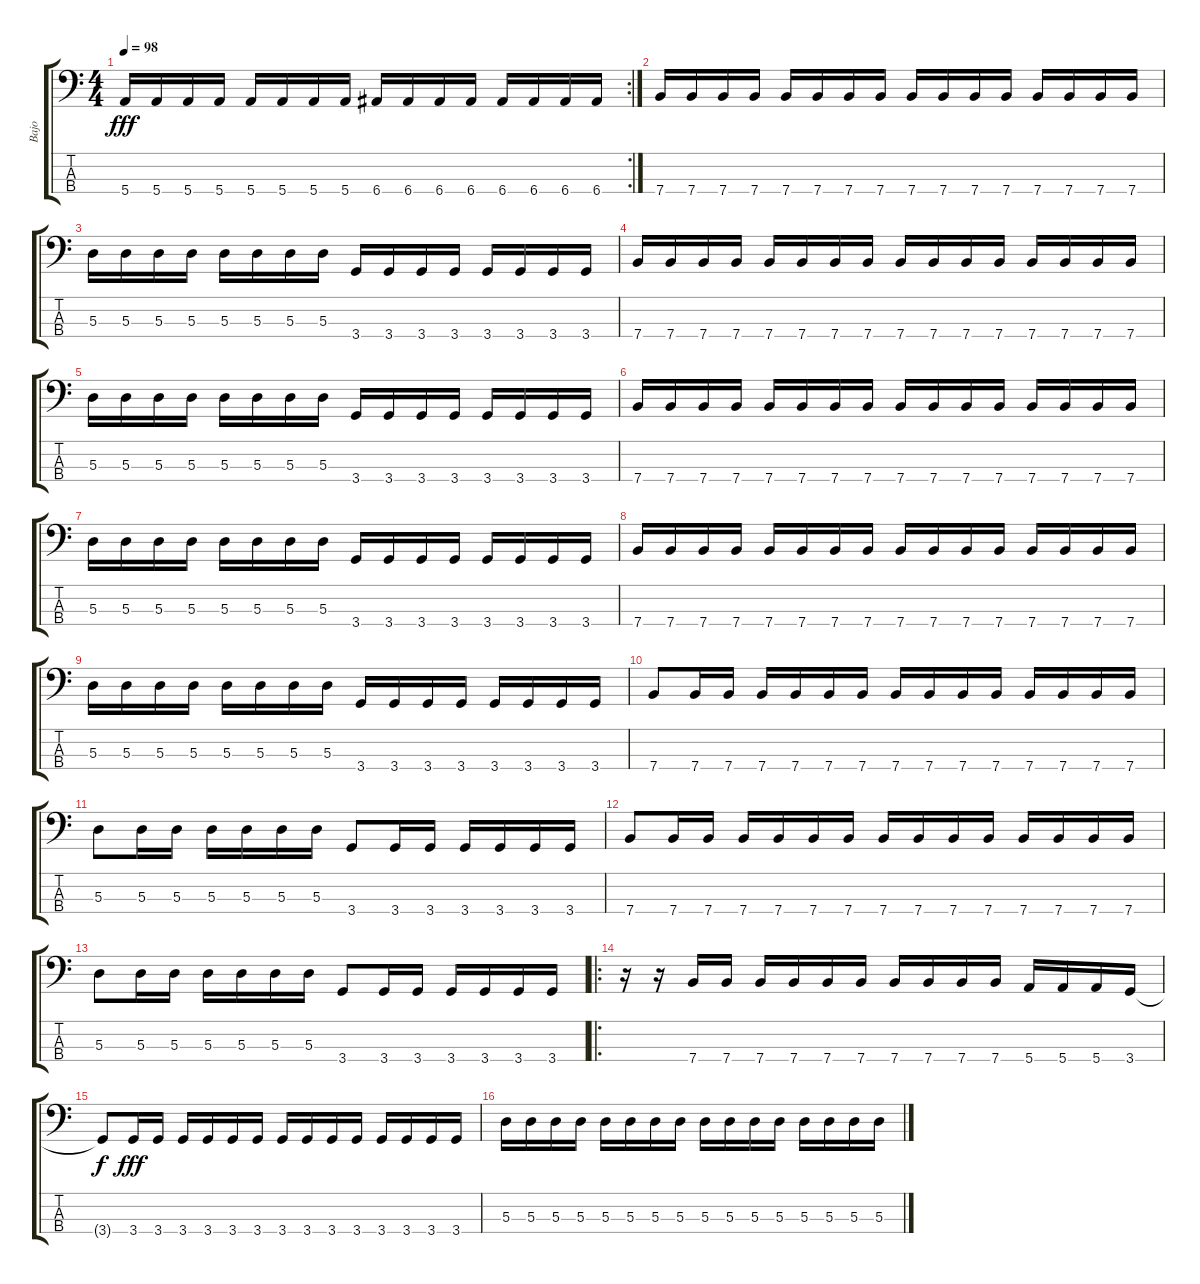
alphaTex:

\track ("Bajo" "Bajo") {instrument electricbassfinger}
\staff {score tabs}
\tuning (G2 D2 A1 E1) {hide}
\rc 2
\ts (4 4)
\tempo 98
\clef f4
\ks c
5.4.16{dy fff} 5.4.16 5.4.16 5.4.16 5.4.16 5.4.16 5.4.16 5.4.16 6.4.16 6.4.16 6.4.16 6.4.16 6.4.16 6.4.16 6.4.16 6.4.16 |
7.4.16 7.4.16 7.4.16 7.4.16 7.4.16 7.4.16 7.4.16 7.4.16 7.4.16 7.4.16 7.4.16 7.4.16 7.4.16 7.4.16 7.4.16 7.4.16 |
5.3.16 5.3.16 5.3.16 5.3.16 5.3.16 5.3.16 5.3.16 5.3.16 3.4.16 3.4.16 3.4.16 3.4.16 3.4.16 3.4.16 3.4.16 3.4.16 |
7.4.16 7.4.16 7.4.16 7.4.16 7.4.16 7.4.16 7.4.16 7.4.16 7.4.16 7.4.16 7.4.16 7.4.16 7.4.16 7.4.16 7.4.16 7.4.16 |
5.3.16 5.3.16 5.3.16 5.3.16 5.3.16 5.3.16 5.3.16 5.3.16 3.4.16 3.4.16 3.4.16 3.4.16 3.4.16 3.4.16 3.4.16 3.4.16 |
7.4.16 7.4.16 7.4.16 7.4.16 7.4.16 7.4.16 7.4.16 7.4.16 7.4.16 7.4.16 7.4.16 7.4.16 7.4.16 7.4.16 7.4.16 7.4.16 |
5.3.16 5.3.16 5.3.16 5.3.16 5.3.16 5.3.16 5.3.16 5.3.16 3.4.16 3.4.16 3.4.16 3.4.16 3.4.16 3.4.16 3.4.16 3.4.16 |
7.4.16 7.4.16 7.4.16 7.4.16 7.4.16 7.4.16 7.4.16 7.4.16 7.4.16 7.4.16 7.4.16 7.4.16 7.4.16 7.4.16 7.4.16 7.4.16 |
5.3.16 5.3.16 5.3.16 5.3.16 5.3.16 5.3.16 5.3.16 5.3.16 3.4.16 3.4.16 3.4.16 3.4.16 3.4.16 3.4.16 3.4.16 3.4.16 |
7.4.8 7.4.16 7.4.16 7.4.16 7.4.16 7.4.16 7.4.16 7.4.16 7.4.16 7.4.16 7.4.16 7.4.16 7.4.16 7.4.16 7.4.16 |
5.3.8 5.3.16 5.3.16 5.3.16 5.3.16 5.3.16 5.3.16 3.4.8 3.4.16 3.4.16 3.4.16 3.4.16 3.4.16 3.4.16 |
7.4.8 7.4.16 7.4.16 7.4.16 7.4.16 7.4.16 7.4.16 7.4.16 7.4.16 7.4.16 7.4.16 7.4.16 7.4.16 7.4.16 7.4.16 |
5.3.8 5.3.16 5.3.16 5.3.16 5.3.16 5.3.16 5.3.16 3.4.8 3.4.16 3.4.16 3.4.16 3.4.16 3.4.16 3.4.16 |
\ro
r.16 r.16 7.4.16 7.4.16 7.4.16 7.4.16 7.4.16 7.4.16 7.4.16 7.4.16 7.4.16 7.4.16 5.4.16 5.4.16 5.4.16 3.4.16 |
3.4{t}.8{dy f} 3.4.16{dy fff} 3.4.16 3.4.16 3.4.16 3.4.16 3.4.16 3.4.16 3.4.16 3.4.16 3.4.16 3.4.16 3.4.16 3.4.16 3.4.16 |
5.3.16 5.3.16 5.3.16 5.3.16 5.3.16 5.3.16 5.3.16 5.3.16 5.3.16 5.3.16 5.3.16 5.3.16 5.3.16 5.3.16 5.3.16 5.3.16
